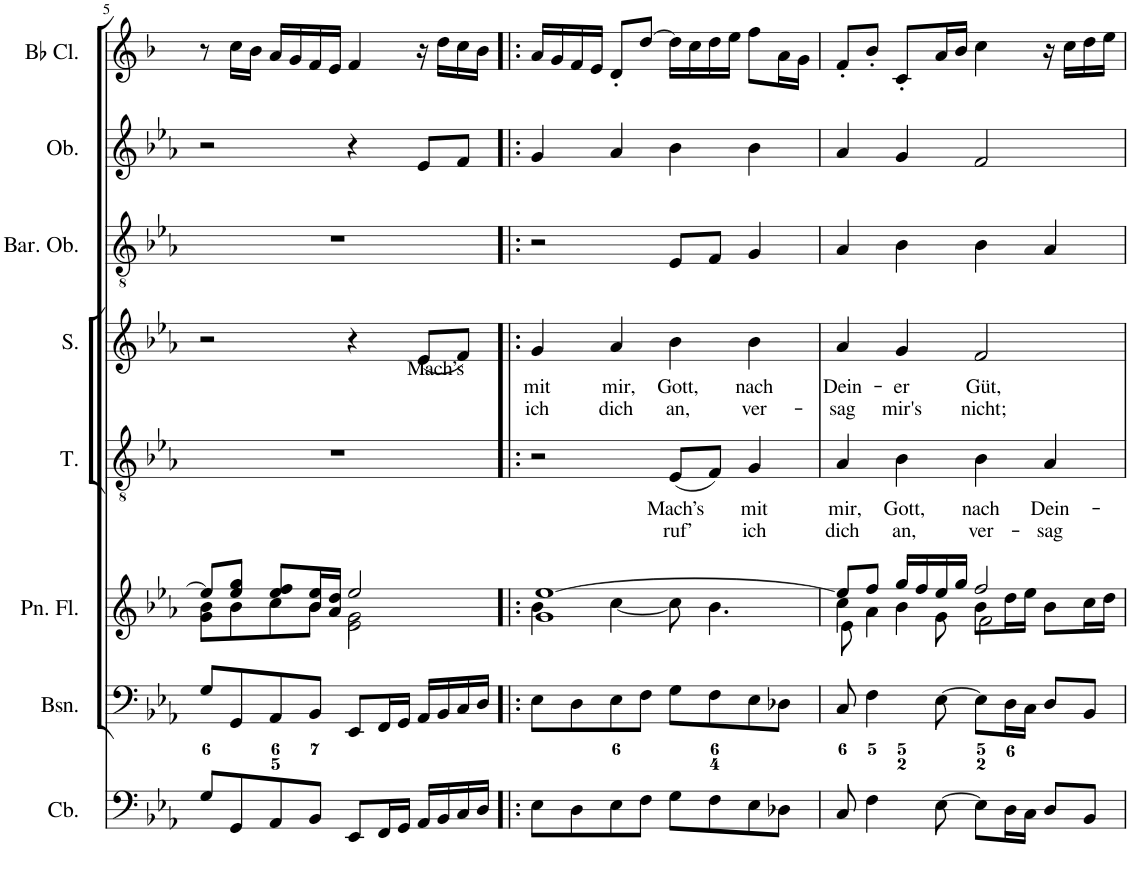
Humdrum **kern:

**kern	**kern	**kern	**kern	**text	**text	**kern	**text	**text	**kern	**kern	**kern
*part8	*part7	*part6	*part5	*part5	*part5	*part4	*part4	*part4	*part3	*part2	*part1
*staff8	*staff7	*staff6	*staff5	*staff5	*staff5	*staff4	*staff4	*staff4	*staff3	*staff2	*staff1
*I"Contrabass	*I"Bassoon	*I"Pan Flute	*I"Tenor	*	*	*I"Soprano	*	*	*I"Baritone Oboe	*I"Oboe	*I"Bb Clarinet
*I'Cb.	*I'Bsn.	*I'Pn. Fl.	*I'T.	*	*	*I'S.	*	*	*I'Bar. Ob.	*I'Ob.	*I'Bb Cl.
!!LO:PB:g=z
*clefF4	*clefF4	*clefG2	*clefGv2	*	*	*clefG2	*	*	*clefGv2	*clefG2	*clefG2
*Trd7c12	*	*	*	*	*	*	*	*	*	*	*Trd1c2
*k[b-e-a-]	*k[b-e-a-]	*k[b-e-a-]	*k[b-e-a-]	*	*	*k[b-e-a-]	*	*	*k[b-e-a-]	*k[b-e-a-]	*k[b-]
*M4/4	*M4/4	*M4/4	*M4/4	*	*	*M4/4	*	*	*M4/4	*M4/4	*M4/4
*met(c)	*met(c)	*met(c)	*met(c)	*	*	*met(c)	*	*	*met(c)	*met(c)	*met(c)
=5	=5	=5	=5	=5	=5	=5	=5	=5	=5	=5	=5
*	*	*^	*	*	*	*	*	*	*	*	*
*	*	*	*^	*	*	*	*	*	*	*	*	*
8G/L	8G/L	8ee-/L]	8g\ 8b-\L	2ryy	1r	.	.	2r	.	.	1r	2r	8r
8GG/	8GG/	8ee-/ 8gg/J	8b-\	.	.	.	.	.	.	.	.	.	16cc\LL
.	.	.	.	.	.	.	.	.	.	.	.	.	16b-\JJ
8AA-/	8AA-/	8ee-/ 8ff/L	8cc\	.	.	.	.	.	.	.	.	.	16a/LL
.	.	.	.	.	.	.	.	.	.	.	.	.	16g/
8BB-/J	8BB-/J	16b-/ 16ee-/L	8b-\J	.	.	.	.	.	.	.	.	.	16f/
.	.	16a-/ 16dd/JJ	.	.	.	.	.	.	.	.	.	.	16e/JJ
8EE-/L	8EE-/L	2ee-/	2g\	2e-\	.	.	.	4r	.	.	.	4r	4f/
16FF/L	16FF/L	.	.	.	.	.	.	.	.	.	.	.	.
16GG/JJ	16GG/JJ	.	.	.	.	.	.	.	.	.	.	.	.
!	!	!	!	!	!	!	!	!	!LO:LY:b	!	!	!	!
16AA-/LL	16AA-/LL	.	.	.	.	.	.	(8e-/L	Mach’s	.	.	8e-/L	16r
16BB-/	16BB-/	.	.	.	.	.	.	.	.	.	.	.	16dd\LL
16C/	16C/	.	.	.	.	.	.	8f/J)	.	.	.	8f/J	16cc\
16D/JJ	16D/JJ	.	.	.	.	.	.	.	.	.	.	.	16b-\JJ
*	*	*	*v	*v	*	*	*	*	*	*	*	*	*
=6!|:	=6!|:	=6!|:	=6!|:	=6!|:	=6!|:	=6!|:	=6!|:	=6!|:	=6!|:	=6!|:	=6!|:	=6!|:
!	!	!	!	!	!	!	!	!LO:LY:b	!LO:LY:b	!	!	!
8E-\L	8E-\L	1g [1ee-	4b-\	2r	.	.	4g/	mit	ich	2r	4g/	16a/LL
.	.	.	.	.	.	.	.	.	.	.	.	16g/
8D\	8D\	.	.	.	.	.	.	.	.	.	.	16f/
.	.	.	.	.	.	.	.	.	.	.	.	16e/JJ
!	!	!	!	!	!	!	!	!LO:LY:b	!LO:LY:b	!	!	!
8E-\	8E-\	.	[4cc\	.	.	.	4a-/	mir,	dich	.	4a-/	8d'/L
8F\J	8F\J	.	.	.	.	.	.	.	.	.	.	[8dd/J
!	!	!	!	!	!LO:LY:b	!LO:LY:b	!	!LO:LY:b	!LO:LY:b	!	!	!
8G\L	8G\L	.	8cc\]	(8E-/L	Mach’s	ruf’	4b-\	Gott,	an,	8E-/L	4b-\	16dd\LL]
.	.	.	.	.	.	.	.	.	.	.	.	16cc\
8F\	8F\	.	4.b-\	8F/J)	.	.	.	.	.	8F/J	.	16dd\
.	.	.	.	.	.	.	.	.	.	.	.	16ee\JJ
!	!	!	!	!	!LO:LY:b	!LO:LY:b	!	!LO:LY:b	!LO:LY:b	!	!	!
8E-\	8E-\	.	.	4G/	mit	ich	4b-\	nach	ver-	4G/	4b-\	8ff\L
8D-X\J	8D-X\J	.	.	.	.	.	.	.	.	.	.	16a\L
.	.	.	.	.	.	.	.	.	.	.	.	16g\JJ
=7	=7	=7	=7	=7	=7	=7	=7	=7	=7	=7	=7	=7
*	*	*	*^	*	*	*	*	*	*	*	*	*
!	!	!	!	!	!	!LO:LY:b	!LO:LY:b	!	!LO:LY:b	!LO:LY:b	!	!	!
8C/	8C/	8ee-/L]	4cc\	8e-\	4A-/	mir,	dich	4a-/	Dein-	-sag	4A-/	4a-/	8f'/L
4F\	4F\	8ff/J	.	4a-\	.	.	.	.	.	.	.	.	8b-'/J
!	!	!	!	!	!	!LO:LY:b	!LO:LY:b	!	!LO:LY:b	!LO:LY:b	!	!	!
.	.	16gg/LL	4b-\	.	4B-\	Gott,	an,	4g/	-er	mir's	4B-\	4g/	8c'/L
.	.	16ff/	.	.	.	.	.	.	.	.	.	.	.
[8E-\	[8E-\	16ee-/	.	8g\	.	.	.	.	.	.	.	.	16a/L
.	.	16gg/JJ	.	.	.	.	.	.	.	.	.	.	16b-/JJ
!	!	!	!	!	!	!LO:LY:b	!LO:LY:b	!	!LO:LY:b	!LO:LY:b	!	!	!
8E-\L]	8E-\L]	2ff/	8b-\L	2f\	4B-\	nach	ver-	2f/	Güt,	nicht;	4B-\	2f/	4cc\
16D\L	16D\L	.	16dd\L	.	.	.	.	.	.	.	.	.	.
16C\JJ	16C\JJ	.	16ee-\JJ	.	.	.	.	.	.	.	.	.	.
!	!	!	!	!	!	!LO:LY:b	!LO:LY:b	!	!	!	!	!	!
8D/L	8D/L	.	8b-\L	.	4A-/	Dein-	-sag	.	.	.	4A-/	.	16r
.	.	.	.	.	.	.	.	.	.	.	.	.	16cc\LL
8BB-/J	8BB-/J	.	16cc\L	.	.	.	.	.	.	.	.	.	16dd\
.	.	.	16dd\JJ	.	.	.	.	.	.	.	.	.	16ee\JJ
*	*	*v	*v	*v	*	*	*	*	*	*	*	*	*
=	=	=	=	=	=	=	=	=	=	=	=
*-	*-	*-	*-	*-	*-	*-	*-	*-	*-	*-	*-
